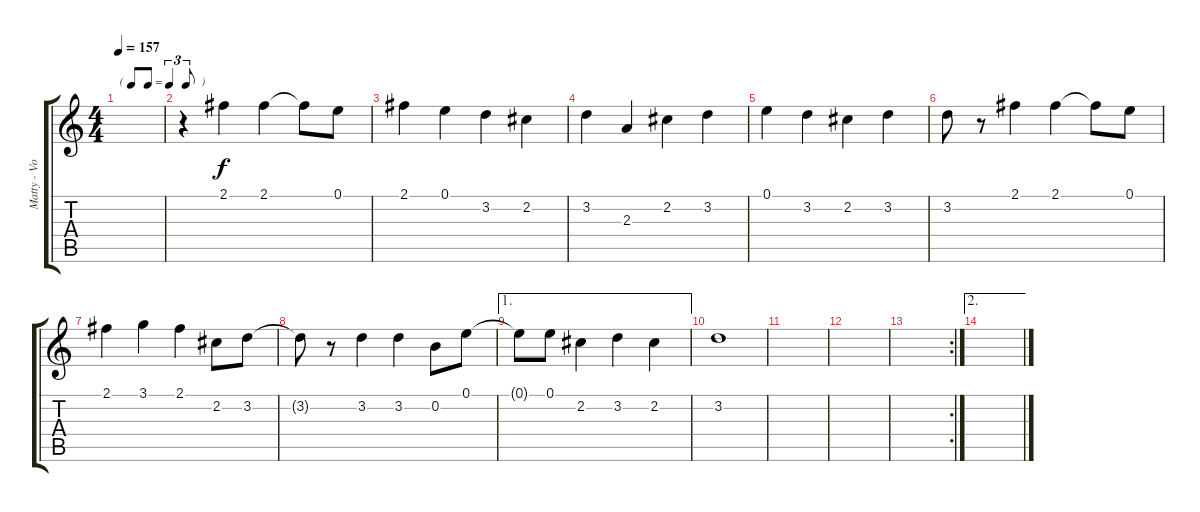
\track ("Matty - Vocals" "Matty - Vo") {instrument distortionguitar}
\staff {score tabs}
\tuning (E4 B3 G3 D3 A2 E2) {hide}
\ts (4 4)
\tf triplet8th
\tempo 157
\clef g2
\ks c
|
r.4 2.1.4 2.1.4 2.1{t}.8 0.1.8 |
2.1.4 0.1.4 3.2.4 2.2.4 |
3.2.4 2.3.4 2.2.4 3.2.4 |
0.1.4 3.2.4 2.2.4 3.2.4 |
3.2.8 r.8 2.1.4 2.1.4 2.1{t}.8 0.1.8 |
2.1.4 3.1.4 2.1.4 2.2.8 3.2.8 |
3.2{t}.8 r.8 3.2.4 3.2.4 0.2.8 0.1.8 |
\ae 1
0.1{t}.8 0.1.8 2.2.4 3.2.4 2.2.4 |
3.2.1 |
|
|
\rc 2
|
\ae 2
